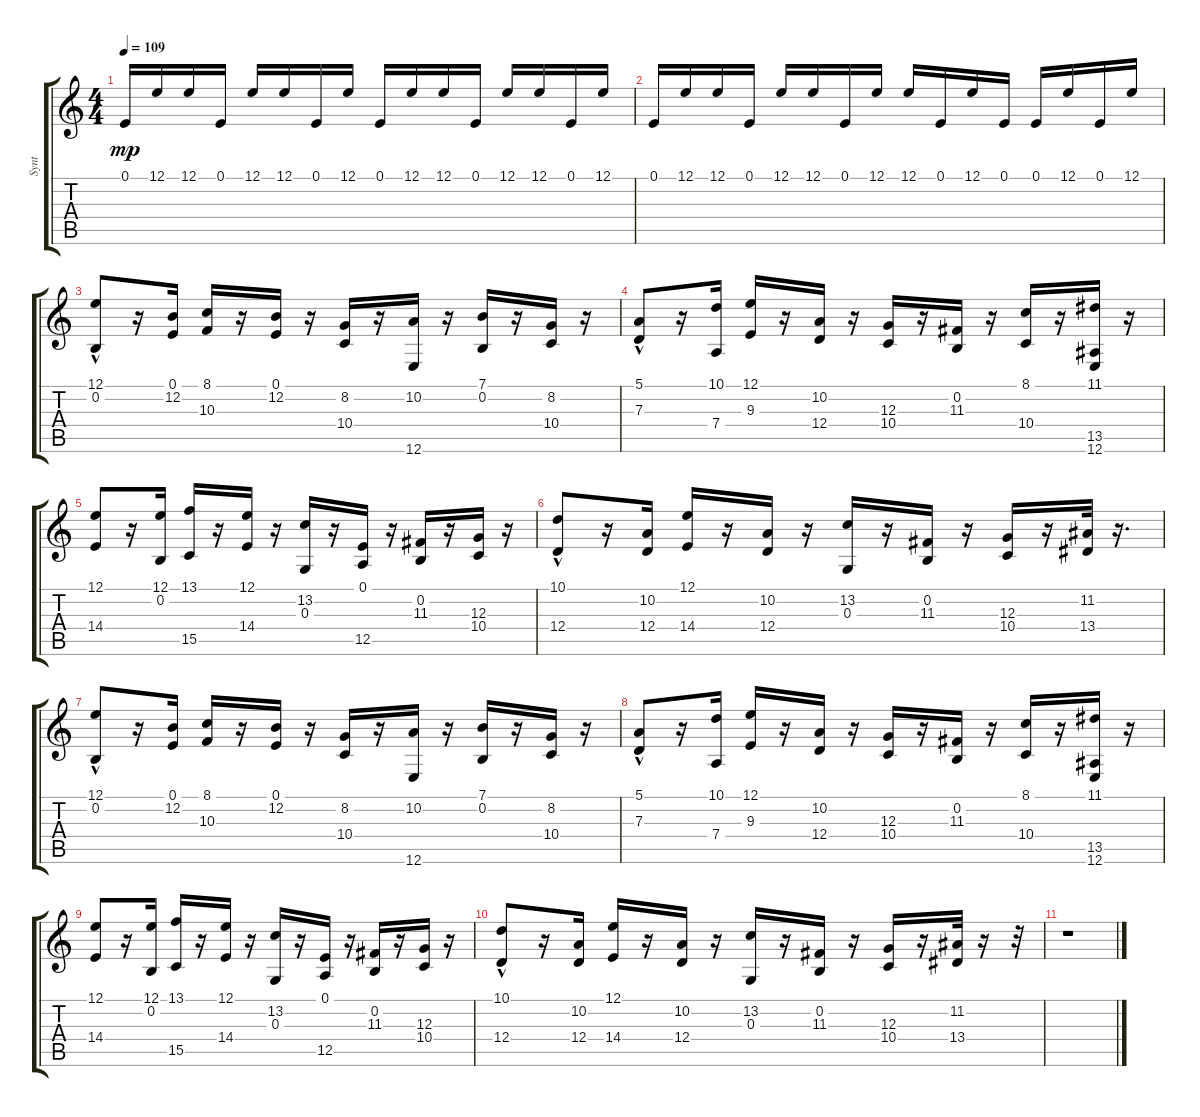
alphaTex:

\track ("Synt" "Synt") {instrument stringensemble1}
\staff {score tabs}
\tuning (E4 B3 G3 D3 A2 E2) {hide}
\ts (4 4)
\tempo 109
\clef g2
\ks c
0.1.16{dy mp} 12.1.16 12.1.16 0.1.16 12.1.16 12.1.16 0.1.16 12.1.16 0.1.16 12.1.16 12.1.16 0.1.16 12.1.16 12.1.16 0.1.16 12.1.16 |
0.1.16 12.1.16 12.1.16 0.1.16 12.1.16 12.1.16 0.1.16 12.1.16 12.1.16 0.1.16 12.1.16 0.1.16 0.1.16 12.1.16 0.1.16 12.1.16 |
(12.1 0.2{hac}).8 r.16 (0.1 12.2).16 (8.1 10.3).16 r.16 (0.1 12.2).16 r.16 (8.2 10.4).16 r.16 (10.2 12.6).16 r.16 (7.1 0.2).16 r.16 (8.2 10.4).16 r.16 |
(5.1 7.3{hac}).8 r.16 (10.1 7.4).16 (12.1 9.3).16 r.16 (10.2 12.4).16 r.16 (12.3 10.4).16 r.16 (0.2 11.3).16 r.16 (8.1 10.4).16 r.16 (11.1 13.5 12.6).16 r.16 |
(12.1 14.4).8 r.16 (12.1 0.2).16 (13.1 15.5).16 r.16 (12.1 14.4).16 r.16 (13.2 0.3).16 r.16 (0.1 12.5).16 r.16 (0.2 11.3).16 r.16 (12.3 10.4).16 r.16 |
(10.1 12.4{hac}).8 r.16 (10.2 12.4).16 (12.1 14.4).16 r.16 (10.2 12.4).16 r.16 (13.2 0.3).16 r.16 (0.2 11.3).16 r.16 (12.3 10.4).16 r.16 (11.2 13.4).32 r.16{d} |
(12.1 0.2{hac}).8 r.16 (0.1 12.2).16 (8.1 10.3).16 r.16 (0.1 12.2).16 r.16 (8.2 10.4).16 r.16 (10.2 12.6).16 r.16 (7.1 0.2).16 r.16 (8.2 10.4).16 r.16 |
(5.1 7.3{hac}).8 r.16 (10.1 7.4).16 (12.1 9.3).16 r.16 (10.2 12.4).16 r.16 (12.3 10.4).16 r.16 (0.2 11.3).16 r.16 (8.1 10.4).16 r.16 (11.1 13.5 12.6).16 r.16 |
(12.1 14.4).8 r.16 (12.1 0.2).16 (13.1 15.5).16 r.16 (12.1 14.4).16 r.16 (13.2 0.3).16 r.16 (0.1 12.5).16 r.16 (0.2 11.3).16 r.16 (12.3 10.4).16 r.16 |
(10.1 12.4{hac}).8 r.16 (10.2 12.4).16 (12.1 14.4).16 r.16 (10.2 12.4).16 r.16 (13.2 0.3).16 r.16 (0.2 11.3).16 r.16 (12.3 10.4).16 r.16 (11.2 13.4).32 r.16 r.32 |
r.1
